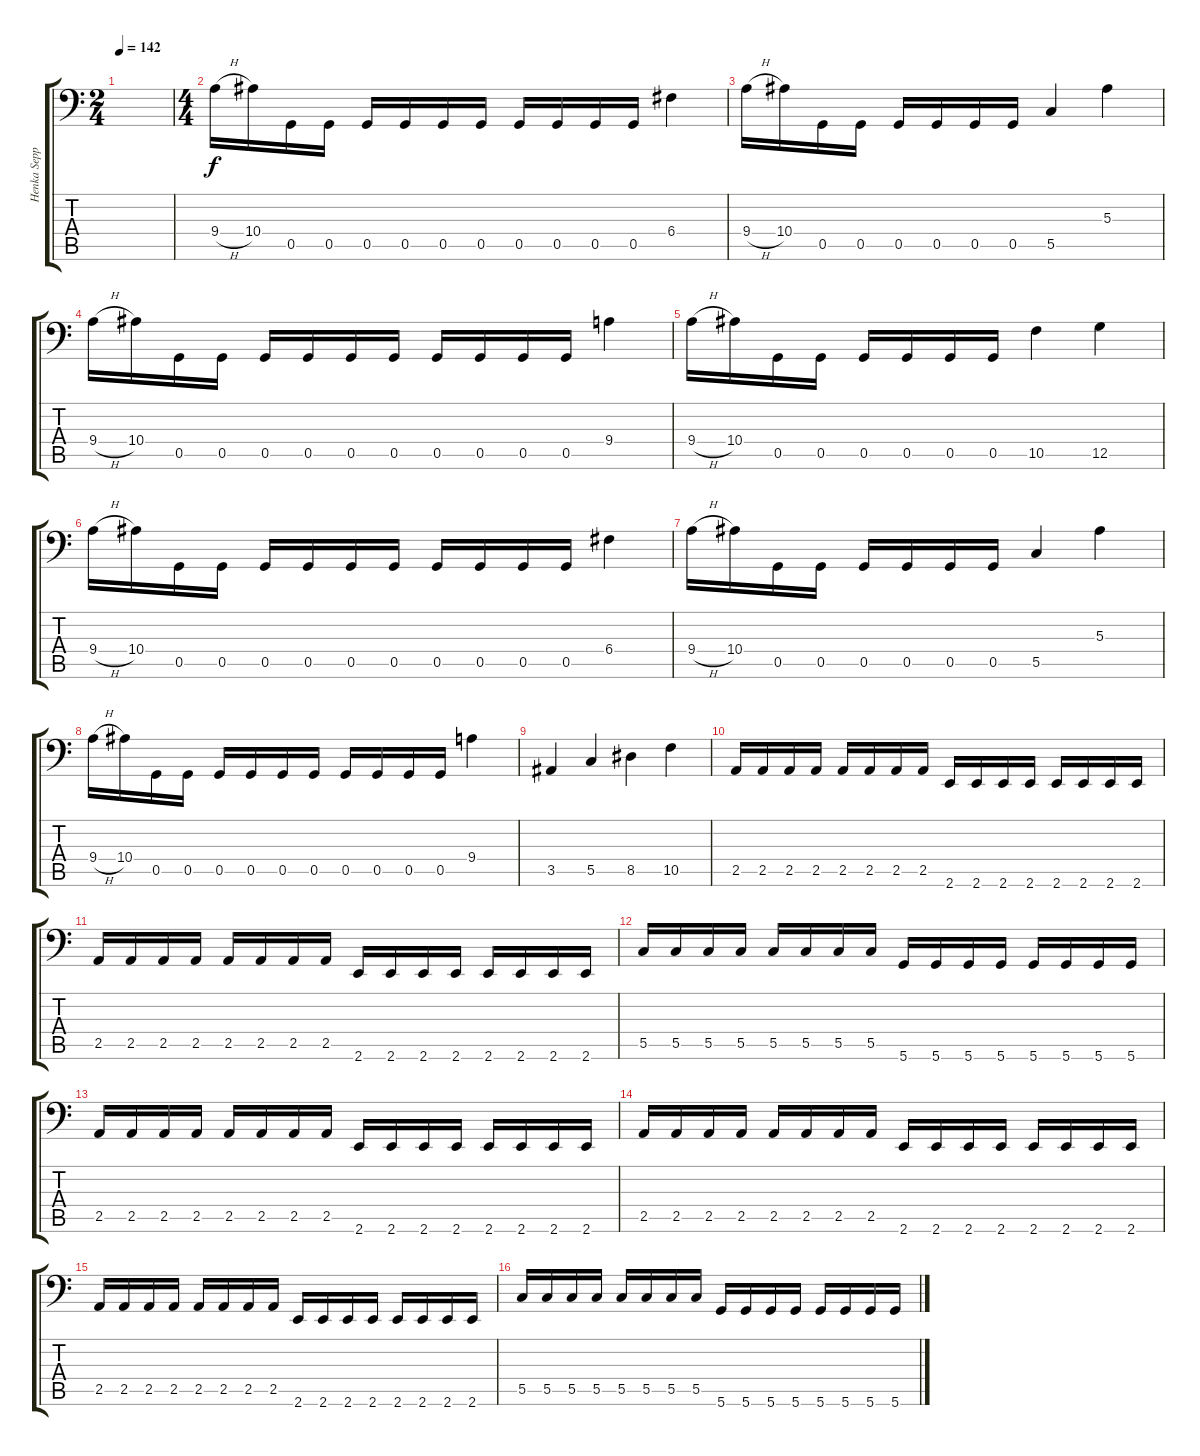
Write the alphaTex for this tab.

\track ("Henka Seppäla" "Henka Sepp") {instrument electricbasspick}
\staff {score tabs}
\tuning (D3 A2 F2 C2 G1 D1) {hide}
\ts (2 4)
\tempo 142
\clef f4
\ks c
|
\ts (4 4)
9.4{h}.16 10.4.16 0.5.16 0.5.16 0.5.16 0.5.16 0.5.16 0.5.16 0.5.16 0.5.16 0.5.16 0.5.16 6.4.4 |
9.4{h}.16 10.4.16 0.5.16 0.5.16 0.5.16 0.5.16 0.5.16 0.5.16 5.5.4 5.3.4 |
9.4{h}.16 10.4.16 0.5.16 0.5.16 0.5.16 0.5.16 0.5.16 0.5.16 0.5.16 0.5.16 0.5.16 0.5.16 9.4.4 |
9.4{h}.16 10.4.16 0.5.16 0.5.16 0.5.16 0.5.16 0.5.16 0.5.16 10.5.4 12.5.4 |
9.4{h}.16 10.4.16 0.5.16 0.5.16 0.5.16 0.5.16 0.5.16 0.5.16 0.5.16 0.5.16 0.5.16 0.5.16 6.4.4 |
9.4{h}.16 10.4.16 0.5.16 0.5.16 0.5.16 0.5.16 0.5.16 0.5.16 5.5.4 5.3.4 |
9.4{h}.16 10.4.16 0.5.16 0.5.16 0.5.16 0.5.16 0.5.16 0.5.16 0.5.16 0.5.16 0.5.16 0.5.16 9.4.4 |
3.5.4 5.5.4 8.5.4 10.5.4 |
2.5.16 2.5.16 2.5.16 2.5.16 2.5.16 2.5.16 2.5.16 2.5.16 2.6.16 2.6.16 2.6.16 2.6.16 2.6.16 2.6.16 2.6.16 2.6.16 |
2.5.16 2.5.16 2.5.16 2.5.16 2.5.16 2.5.16 2.5.16 2.5.16 2.6.16 2.6.16 2.6.16 2.6.16 2.6.16 2.6.16 2.6.16 2.6.16 |
5.5.16 5.5.16 5.5.16 5.5.16 5.5.16 5.5.16 5.5.16 5.5.16 5.6.16 5.6.16 5.6.16 5.6.16 5.6.16 5.6.16 5.6.16 5.6.16 |
2.5.16 2.5.16 2.5.16 2.5.16 2.5.16 2.5.16 2.5.16 2.5.16 2.6.16 2.6.16 2.6.16 2.6.16 2.6.16 2.6.16 2.6.16 2.6.16 |
2.5.16 2.5.16 2.5.16 2.5.16 2.5.16 2.5.16 2.5.16 2.5.16 2.6.16 2.6.16 2.6.16 2.6.16 2.6.16 2.6.16 2.6.16 2.6.16 |
2.5.16 2.5.16 2.5.16 2.5.16 2.5.16 2.5.16 2.5.16 2.5.16 2.6.16 2.6.16 2.6.16 2.6.16 2.6.16 2.6.16 2.6.16 2.6.16 |
5.5.16 5.5.16 5.5.16 5.5.16 5.5.16 5.5.16 5.5.16 5.5.16 5.6.16 5.6.16 5.6.16 5.6.16 5.6.16 5.6.16 5.6.16 5.6.16
